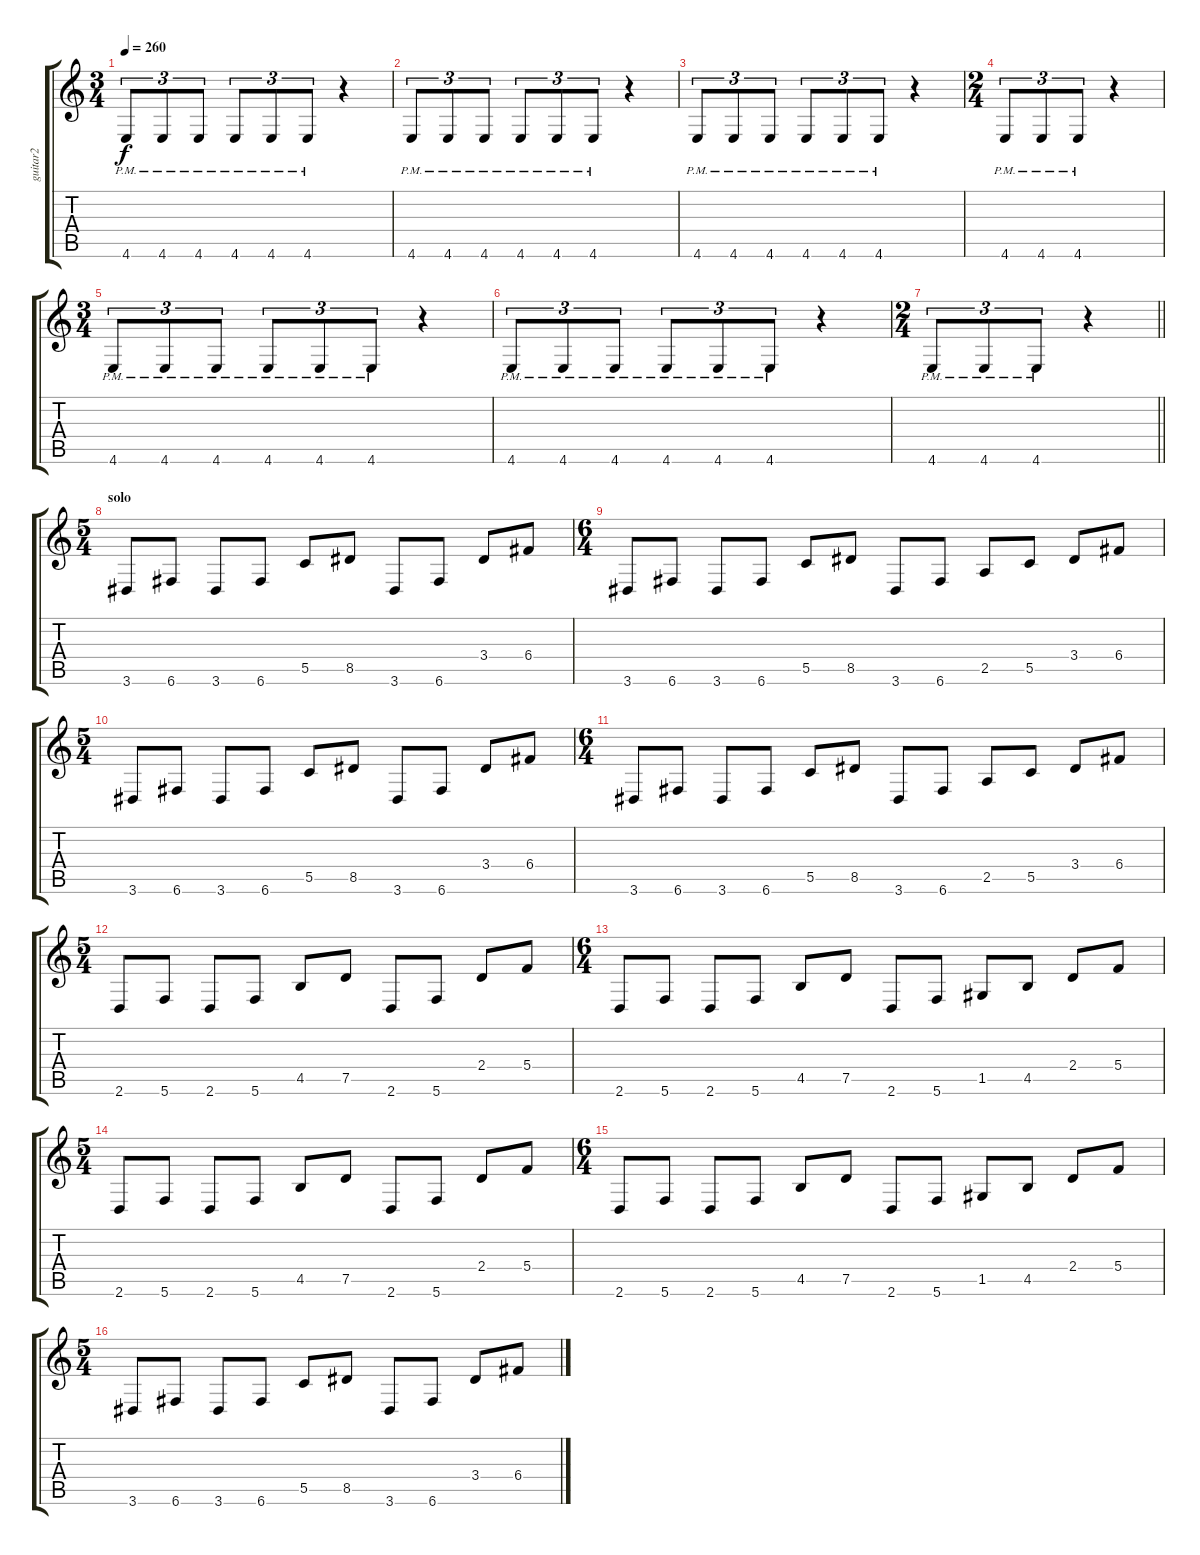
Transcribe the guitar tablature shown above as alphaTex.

\track ("guitar2" "guitar2") {instrument distortionguitar}
\staff {score tabs}
\tuning (D4 A3 F3 C3 G2 C2) {hide}
\ts (3 4)
\tempo 260
\clef g2
\ks c
4.6{pm}.8{tu (3 2) dy f} 4.6{pm}.8{tu (3 2)} 4.6{pm}.8{tu (3 2)} 4.6{pm}.8{tu (3 2)} 4.6{pm}.8{tu (3 2)} 4.6{pm}.8{tu (3 2)} r.4 |
4.6{pm}.8{tu (3 2)} 4.6{pm}.8{tu (3 2)} 4.6{pm}.8{tu (3 2)} 4.6{pm}.8{tu (3 2)} 4.6{pm}.8{tu (3 2)} 4.6{pm}.8{tu (3 2)} r.4 |
4.6{pm}.8{tu (3 2)} 4.6{pm}.8{tu (3 2)} 4.6{pm}.8{tu (3 2)} 4.6{pm}.8{tu (3 2)} 4.6{pm}.8{tu (3 2)} 4.6{pm}.8{tu (3 2)} r.4 |
\ts (2 4)
4.6{pm}.8{tu (3 2)} 4.6{pm}.8{tu (3 2)} 4.6{pm}.8{tu (3 2)} r.4 |
\ts (3 4)
4.6{pm}.8{tu (3 2)} 4.6{pm}.8{tu (3 2)} 4.6{pm}.8{tu (3 2)} 4.6{pm}.8{tu (3 2)} 4.6{pm}.8{tu (3 2)} 4.6{pm}.8{tu (3 2)} r.4 |
4.6{pm}.8{tu (3 2)} 4.6{pm}.8{tu (3 2)} 4.6{pm}.8{tu (3 2)} 4.6{pm}.8{tu (3 2)} 4.6{pm}.8{tu (3 2)} 4.6{pm}.8{tu (3 2)} r.4 |
\ts (2 4)
\barLineRight lightlight
4.6{pm}.8{tu (3 2)} 4.6{pm}.8{tu (3 2)} 4.6{pm}.8{tu (3 2)} r.4 |
\ts (5 4)
\section ("" "solo")
3.6.8{balance 8} 6.6.8 3.6.8 6.6.8 5.5.8 8.5.8 3.6.8 6.6.8 3.4.8 6.4.8 |
\ts (6 4)
3.6.8 6.6.8 3.6.8 6.6.8 5.5.8 8.5.8 3.6.8 6.6.8 2.5.8 5.5.8 3.4.8 6.4.8 |
\ts (5 4)
3.6.8 6.6.8 3.6.8 6.6.8 5.5.8 8.5.8 3.6.8 6.6.8 3.4.8 6.4.8 |
\ts (6 4)
3.6.8 6.6.8 3.6.8 6.6.8 5.5.8 8.5.8 3.6.8 6.6.8 2.5.8 5.5.8 3.4.8 6.4.8 |
\ts (5 4)
2.6.8 5.6.8 2.6.8 5.6.8 4.5.8 7.5.8 2.6.8 5.6.8 2.4.8 5.4.8 |
\ts (6 4)
2.6.8 5.6.8 2.6.8 5.6.8 4.5.8 7.5.8 2.6.8 5.6.8 1.5.8 4.5.8 2.4.8 5.4.8 |
\ts (5 4)
2.6.8 5.6.8 2.6.8 5.6.8 4.5.8 7.5.8 2.6.8 5.6.8 2.4.8 5.4.8 |
\ts (6 4)
2.6.8 5.6.8 2.6.8 5.6.8 4.5.8 7.5.8 2.6.8 5.6.8 1.5.8 4.5.8 2.4.8 5.4.8 |
\ts (5 4)
3.6.8{balance 16} 6.6.8 3.6.8 6.6.8 5.5.8 8.5.8 3.6.8 6.6.8 3.4.8 6.4.8
